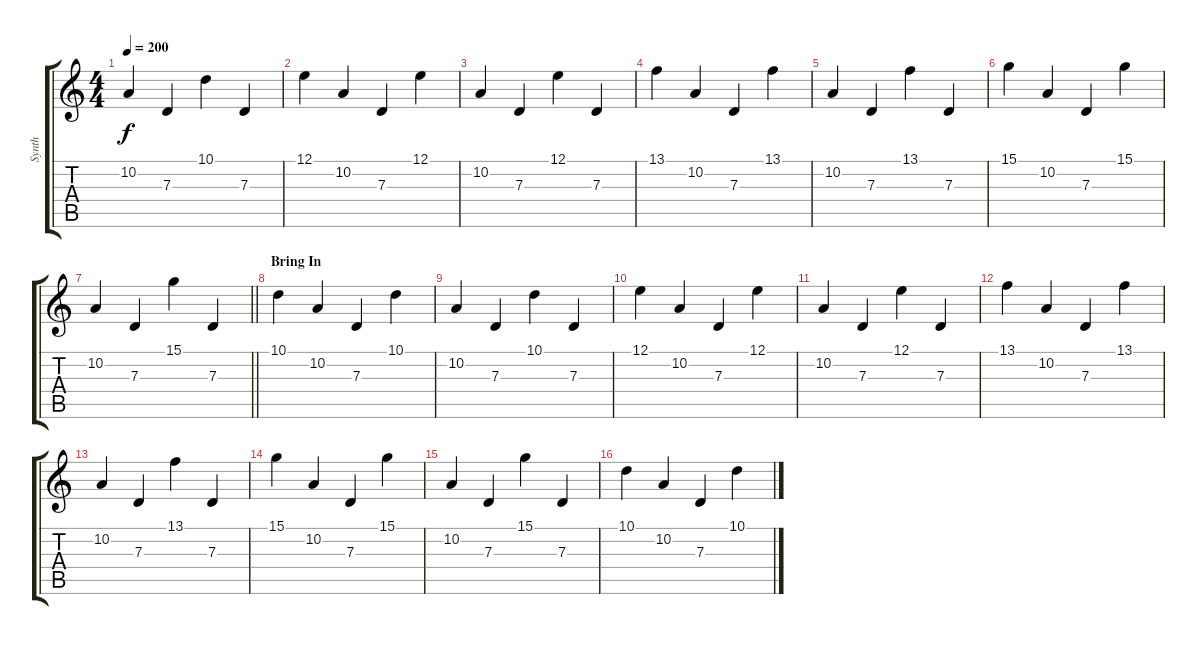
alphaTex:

\track ("Synth" "Synth") {instrument lead2sawtooth}
\staff {score tabs}
\tuning (E4 B3 G3 D3 A2 D2) {hide}
\ts (4 4)
\tempo 200
\clef g2
\ks c
10.2.4{dy f} 7.3.4 10.1.4 7.3.4 |
12.1.4 10.2.4 7.3.4 12.1.4 |
10.2.4 7.3.4 12.1.4 7.3.4 |
13.1.4 10.2.4 7.3.4 13.1.4 |
10.2.4 7.3.4 13.1.4 7.3.4 |
15.1.4 10.2.4 7.3.4 15.1.4 |
\barLineRight lightlight
10.2.4 7.3.4 15.1.4 7.3.4 |
\section ("" "Bring In")
10.1.4 10.2.4 7.3.4 10.1.4 |
10.2.4 7.3.4 10.1.4 7.3.4 |
12.1.4 10.2.4 7.3.4 12.1.4 |
10.2.4 7.3.4 12.1.4 7.3.4 |
13.1.4 10.2.4 7.3.4 13.1.4 |
10.2.4 7.3.4 13.1.4 7.3.4 |
15.1.4 10.2.4 7.3.4 15.1.4 |
10.2.4 7.3.4 15.1.4 7.3.4 |
10.1.4 10.2.4 7.3.4 10.1.4
